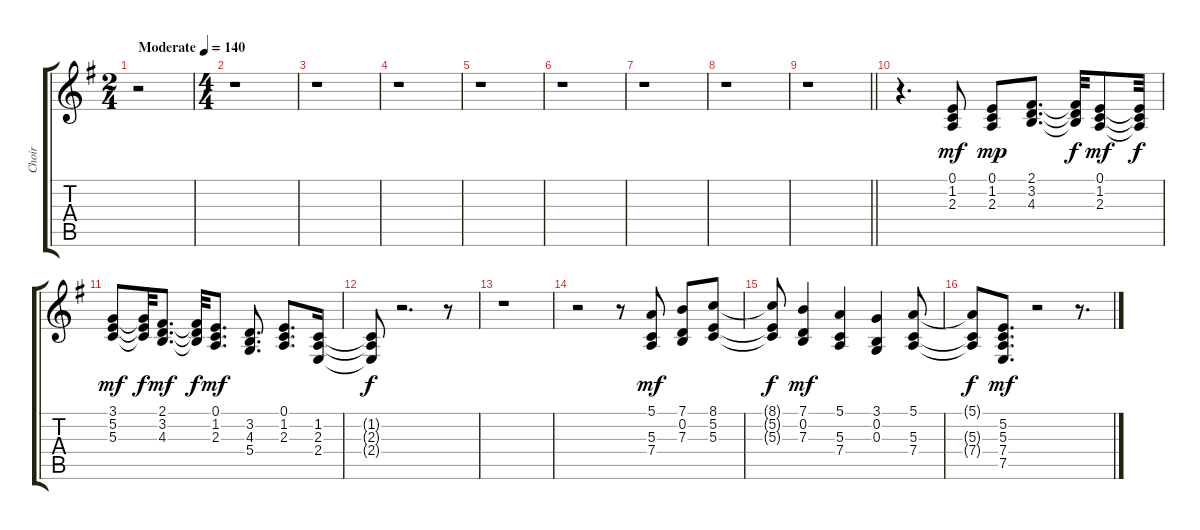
\track ("Choir" "Choir") {instrument pad4choir}
\staff {score tabs}
\tuning (E4 B3 G3 D3 A2 E2) {hide}
\ts (2 4)
\section ("" "")
\tempo (140 "Moderate")
\clef g2
\ks eminor
r.2{dy mf instrument pad4choir} |
\ts (4 4)
r.1 |
r.1 |
r.1 |
r.1 |
r.1 |
r.1 |
r.1 |
\barLineRight lightlight
r.1 |
\section ("" "")
r.4{d} (0.1 1.2 2.3).8 (0.1 1.2 2.3).8{dy mp} (2.1 3.2 4.3).8{d} (2.1{t} 3.2{t} 4.3{t}).32{dy f} (0.1 1.2 2.3).8{dy mf} (0.1{t} 1.2{t} 2.3{t}).32{dy f} |
(3.1 5.2 5.3).8{dy mf} (3.1{t} 5.2{t} 5.3{t}).32{dy f} (2.1 3.2 4.3).8{d dy mf} (2.1{t} 3.2{t} 4.3{t}).32{dy f} (0.1 1.2 2.3).8{d dy mf} (3.2 4.3 5.4).8{d} (0.1 1.2 2.3).8{d} (1.2 2.3 2.4).16 |
(1.2{t} 2.3{t} 2.4{t}).8{dy f} r.2{d} r.8 |
r.1 |
r.2 r.8 (5.1 5.3 7.4).8{dy mf} (7.1 0.2 7.3).8 (8.1 5.2 5.3).8 |
(8.1{t} 5.2{t} 5.3{t}).8{dy f} (7.1 0.2 7.3).4{dy mf} (5.1 5.3 7.4).4 (3.1 0.2 0.3).4 (5.1 5.3 7.4).8 |
(5.1{t} 5.3{t} 7.4{t}).8{dy f} (5.2 5.3 7.4 7.5).8{d dy mf} r.2 r.8{d}
